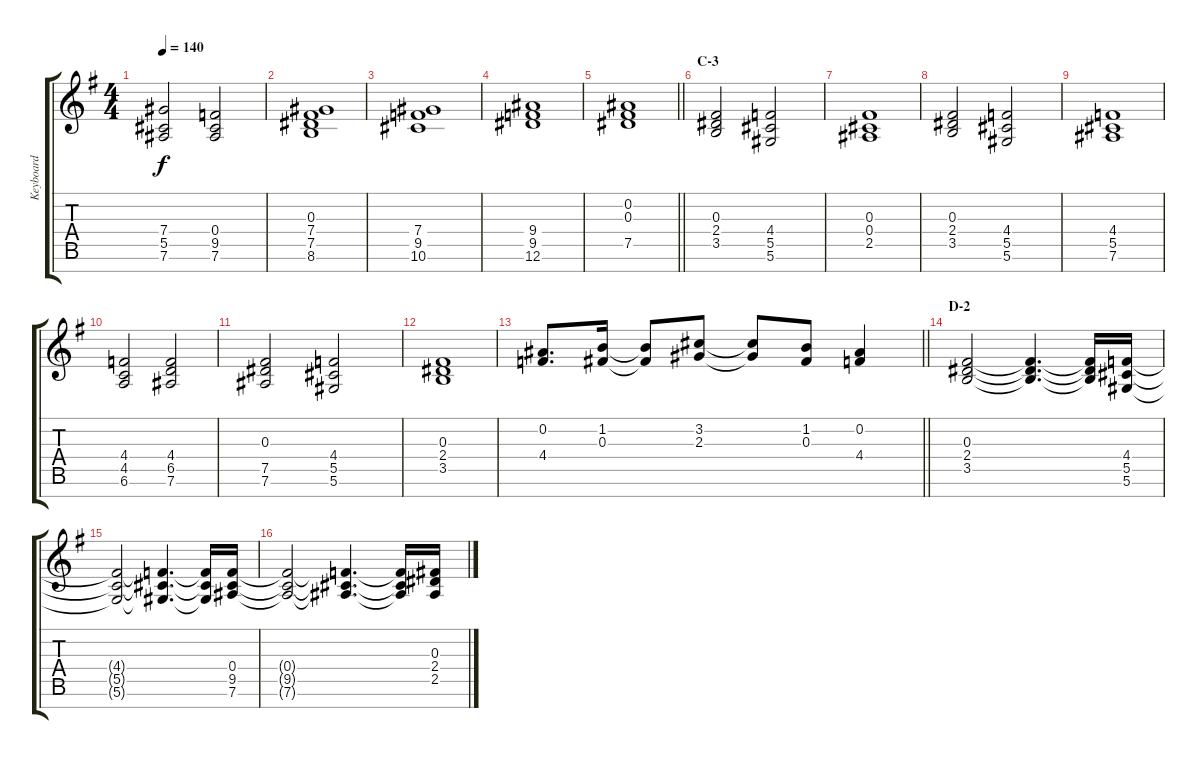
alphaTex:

\track ("Keyboard" "Keyboard") {instrument lead2sawtooth}
\staff {score tabs}
\tuning (Eb5 Bb4 Gb4 Db4 Ab3 Eb3 Bb2) {hide}
\ts (4 4)
\tempo 140
\clef g2
\ks g
(7.4 5.5 7.6).2{dy f} (0.4 9.5 7.6).2 |
(0.3 7.4 7.5 8.6).1 |
(7.4 9.5 10.6).1 |
(9.4 9.5 12.6).1 |
\barLineRight lightlight
(0.2 0.3 7.5).1 |
\section ("" "C-3")
(0.3 2.4 3.5).2 (4.4 5.5 5.6).2 |
(0.3 0.4 2.5).1 |
(0.3 2.4 3.5).2 (4.4 5.5 5.6).2 |
(4.4 5.5 7.6).1 |
(4.4 4.5 6.6).2 (4.4 6.5 7.6).2 |
(0.3 7.5 7.6).2 (4.4 5.5 5.6).2 |
(0.3 2.4 3.5).1 |
\barLineRight lightlight
(0.2 4.4).8{d} (1.2 0.3).16 (1.2{t} 0.3{t}).8 (3.2 2.3).8 (3.2{t} 2.3{t}).8 (1.2 0.3).8 (0.2 4.4).4 |
\section ("" "D-2")
(0.3 2.4 3.5).2 (0.3{t} 2.4{t} 3.5{t}).4{d} (0.3{t} 2.4{t} 3.5{t}).16 (4.4 5.5 5.6).16 |
(4.4{t} 5.5{t} 5.6{t}).2 (4.4{t} 5.5{t} 5.6{t}).4{d} (4.4{t} 5.5{t} 5.6{t}).16 (0.4 9.5 7.6).16 |
(0.4{t} 9.5{t} 7.6{t}).2 (0.4{t} 9.5{t} 7.6{t}).4{d} (0.4{t} 9.5{t} 7.6{t}).16 (0.3 2.4 2.5).16
